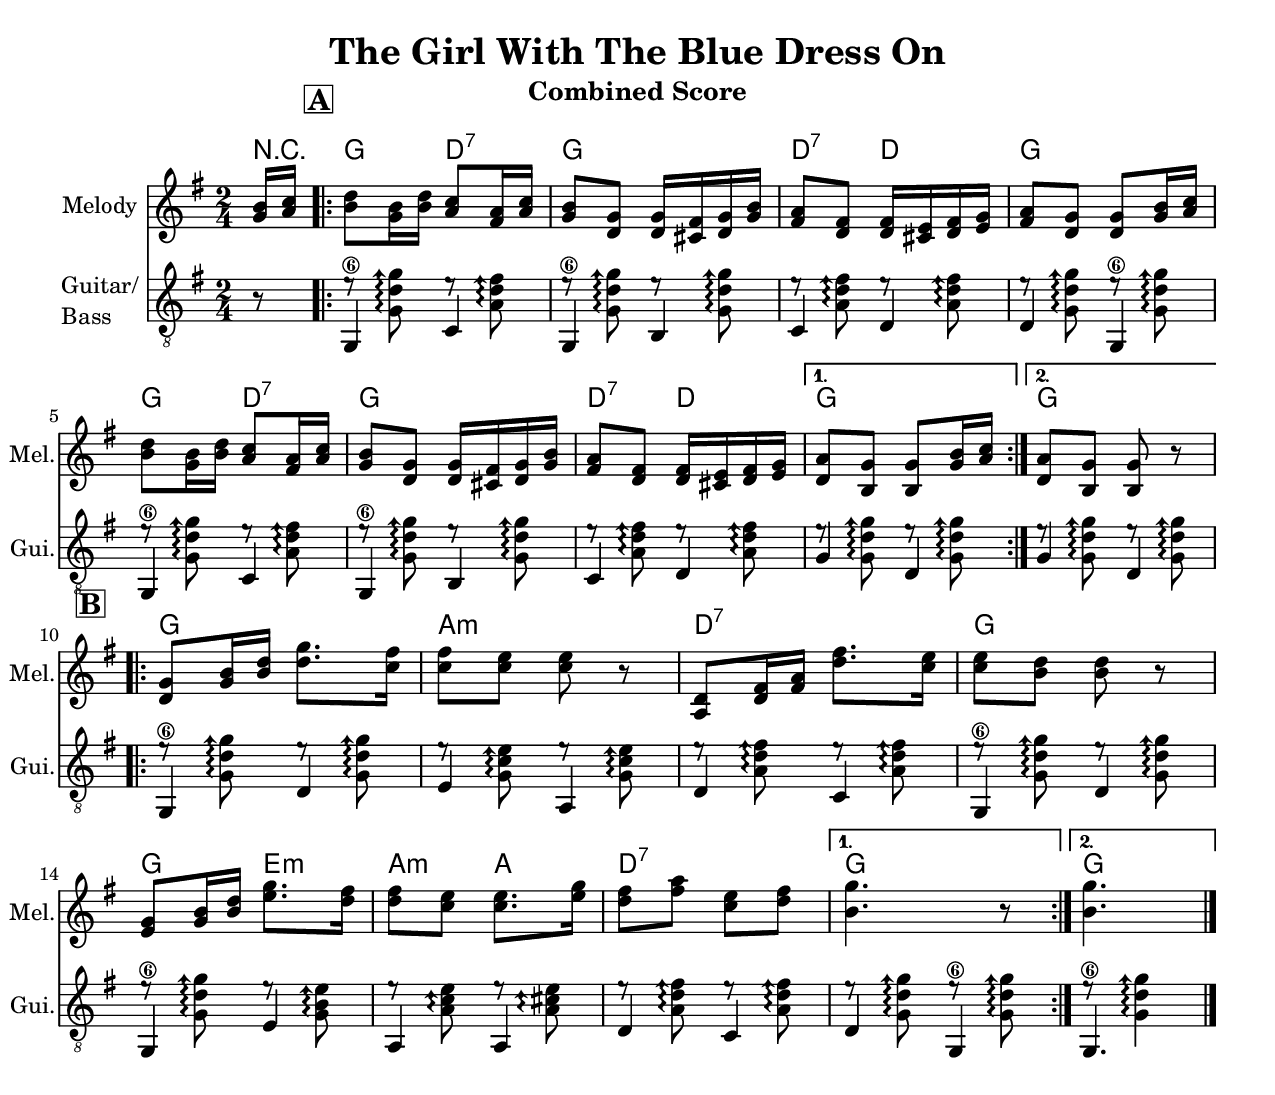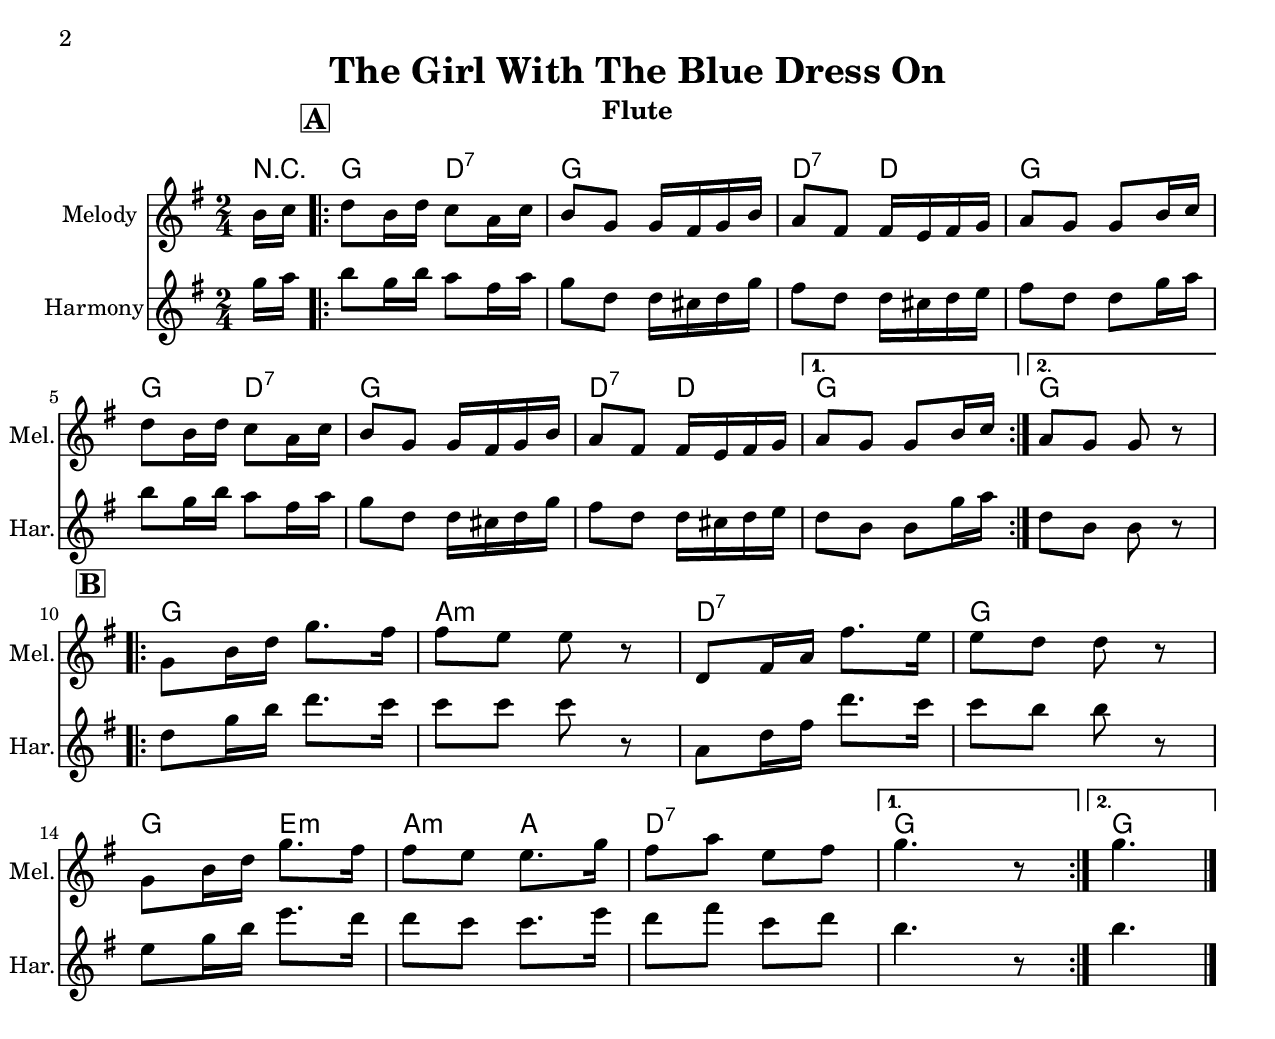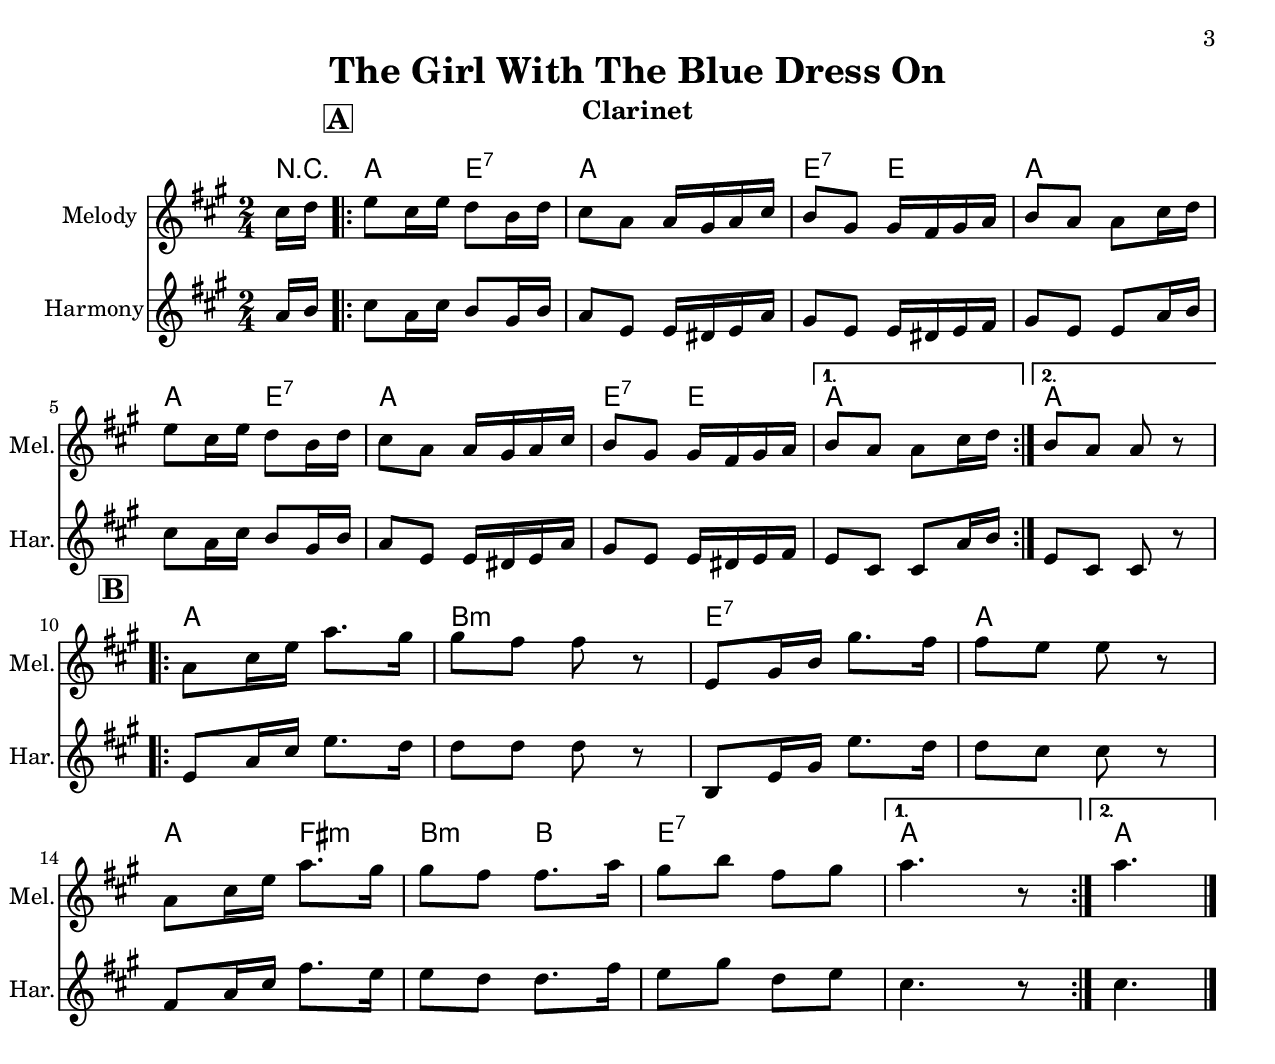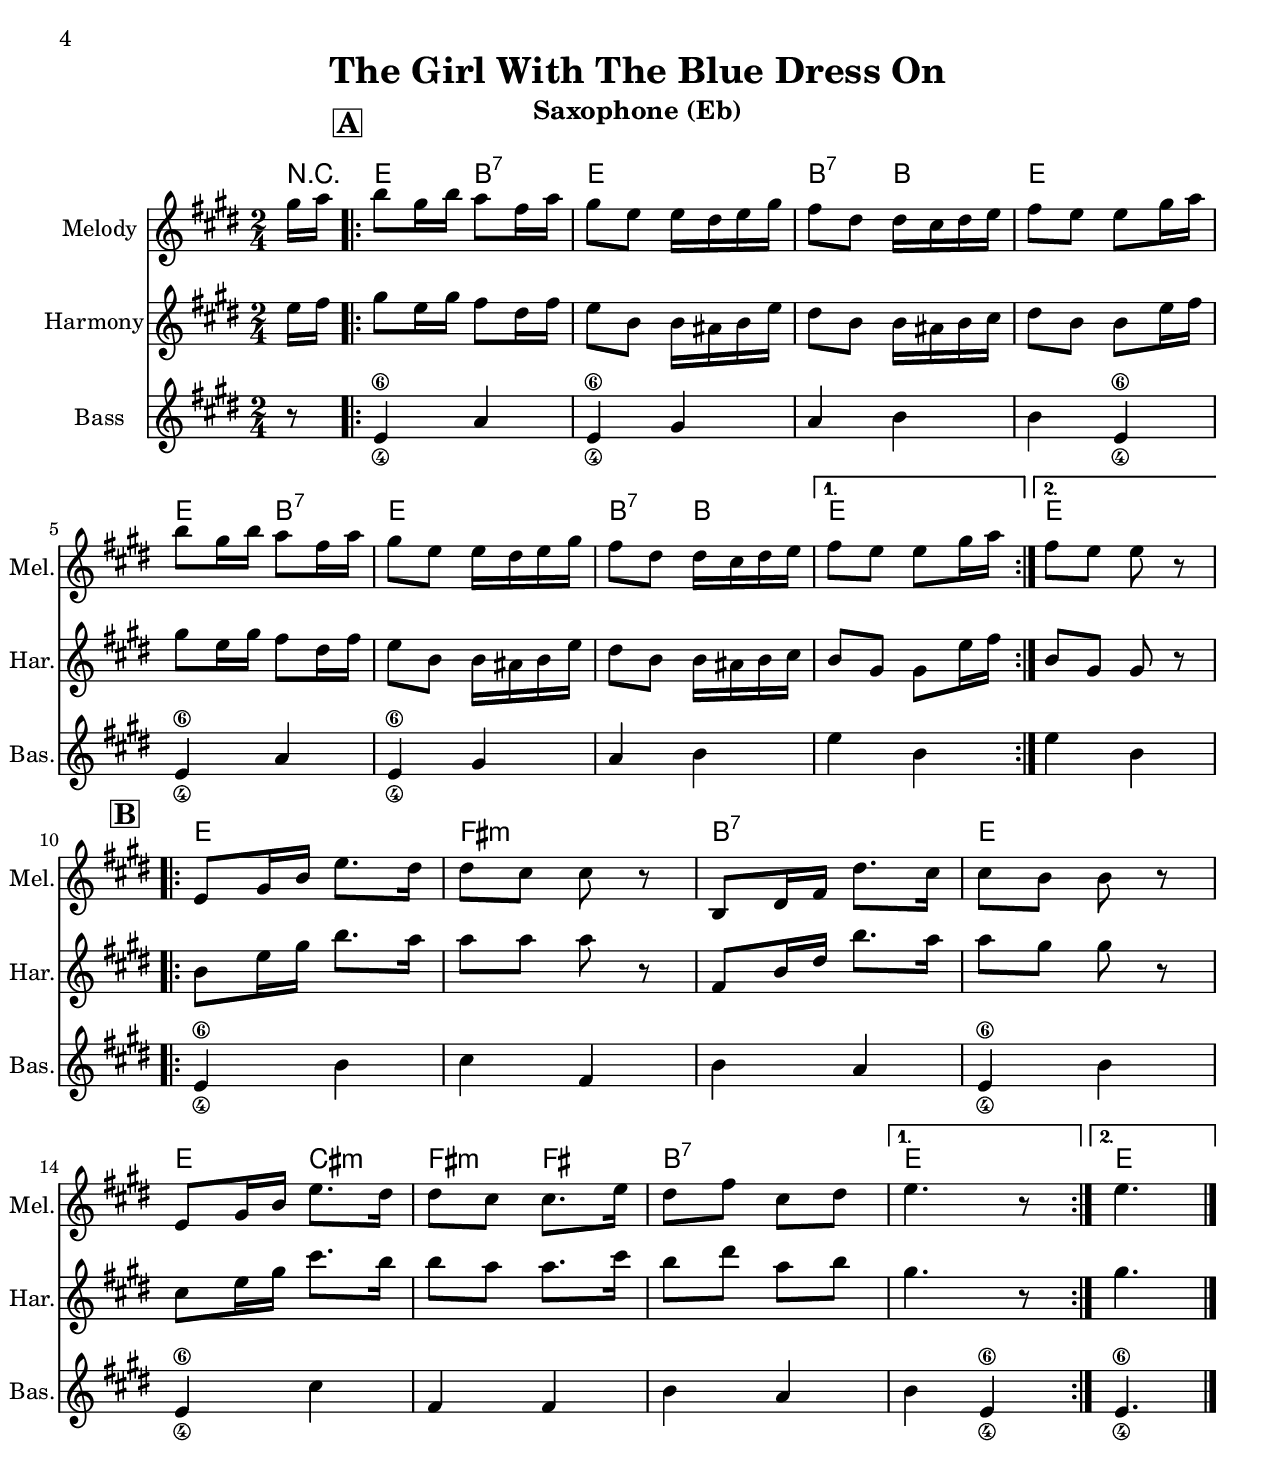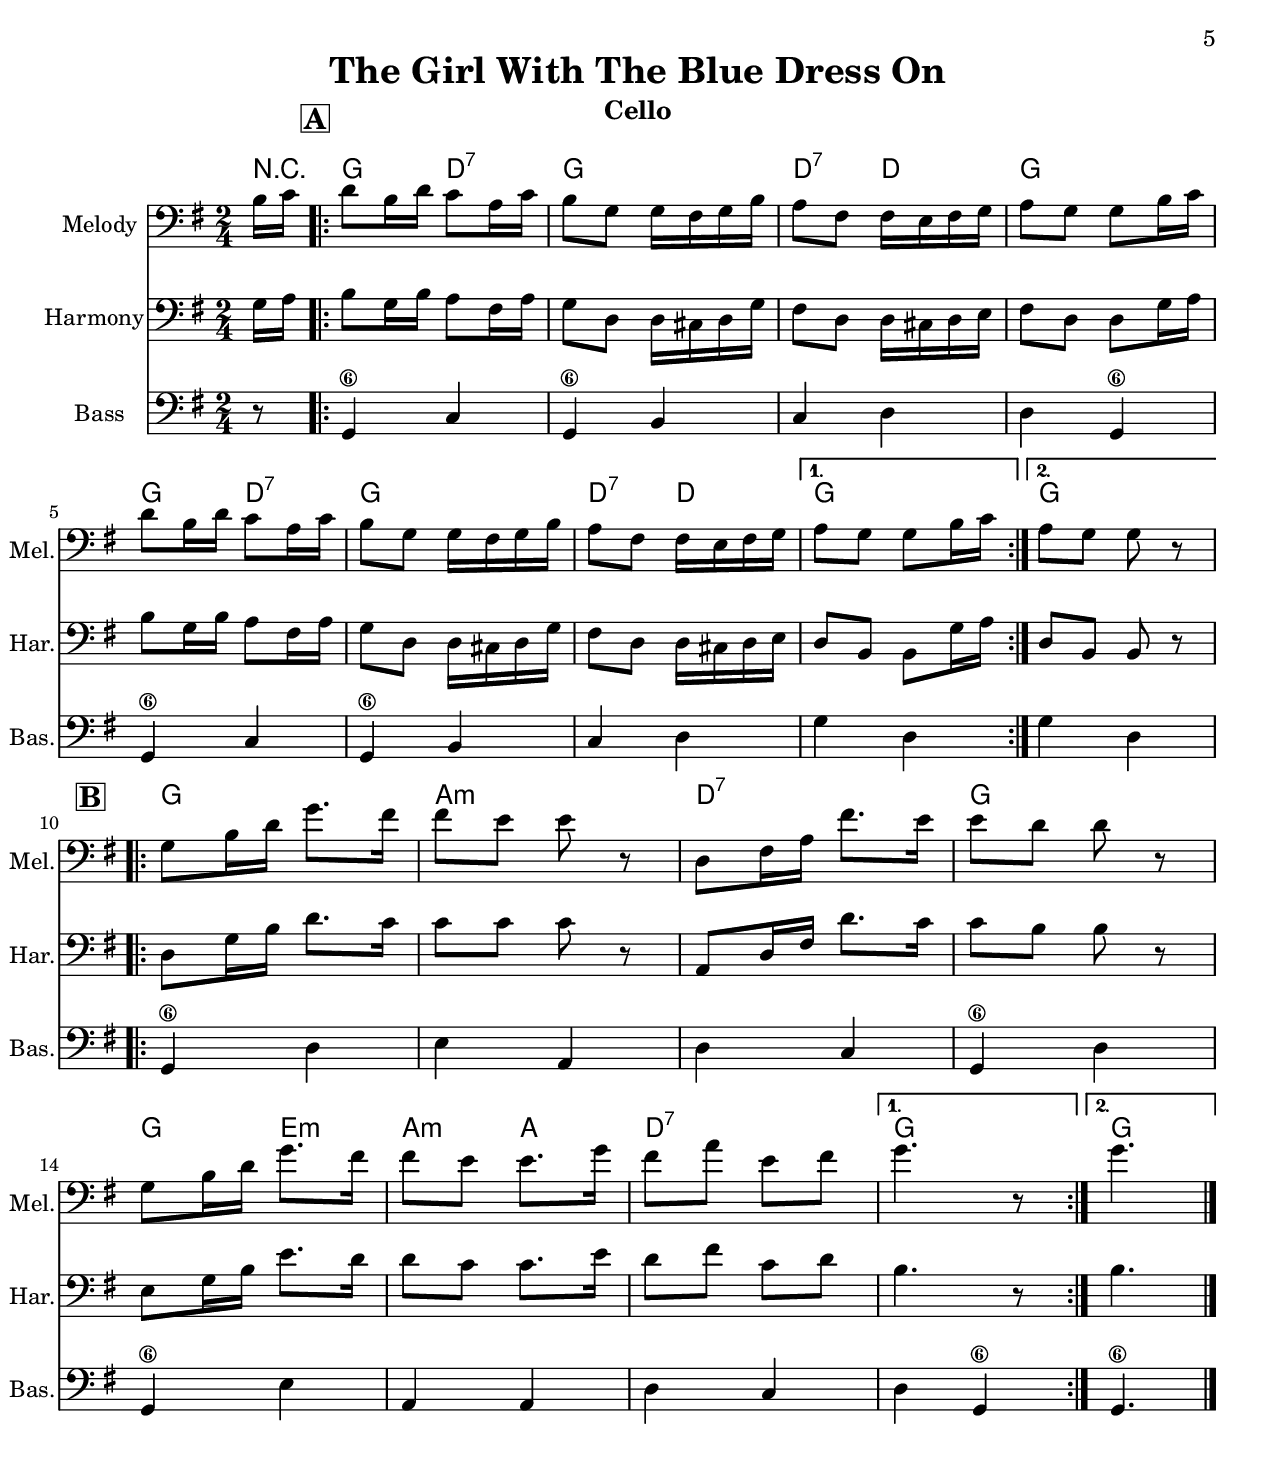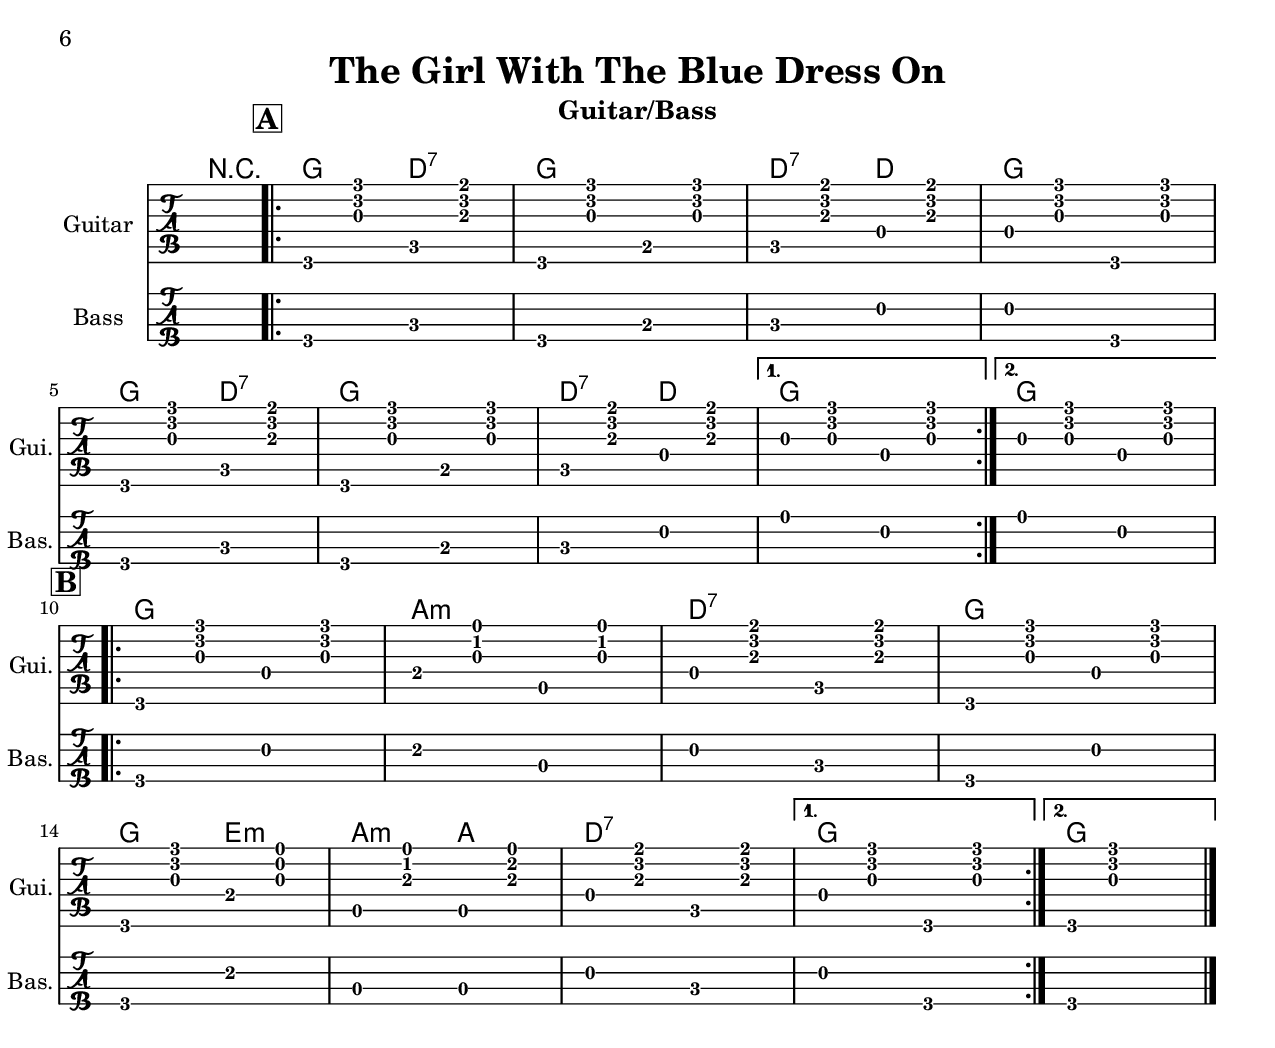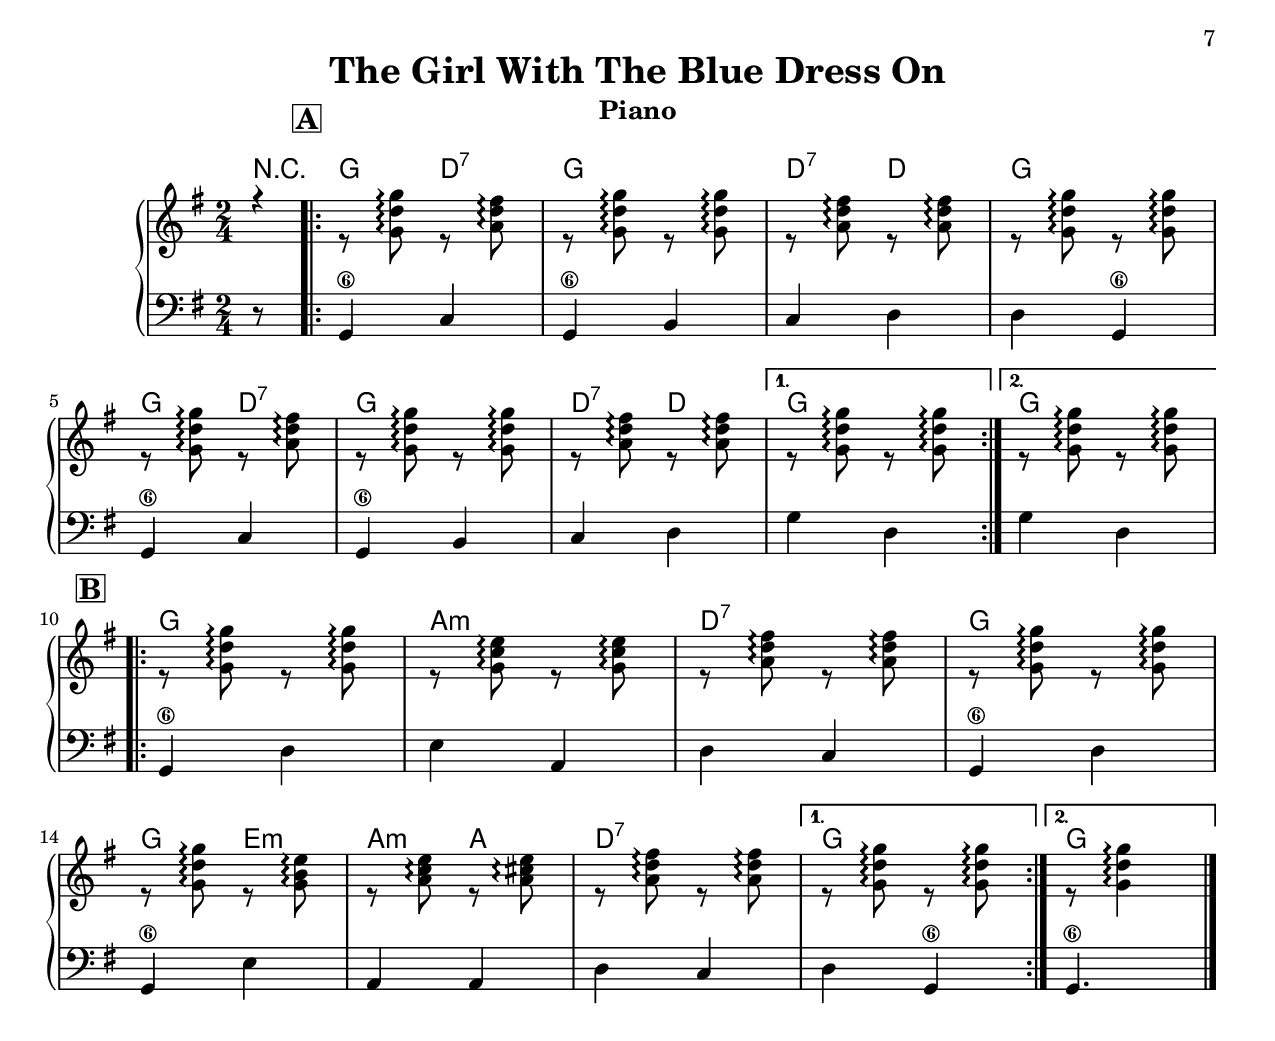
\version "2.12.0"
\header {
  title = "The Girl With The Blue Dress On"
  piece = "Traditional"
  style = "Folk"
%  copyright = "Public Domain"
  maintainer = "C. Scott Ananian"
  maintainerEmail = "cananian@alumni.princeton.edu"
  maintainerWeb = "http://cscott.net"
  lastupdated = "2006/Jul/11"
  meter = 129
}
#(set-default-paper-size "letter")

% melody in bill's sheet music.
melodya = \relative c'' {
  \tag #'key \key g \major
  \time 2/4
  \tag #'partial \partial 8
  b16 c |
  \repeat volta 2 {
    d8 b16 d c8 a16 c
    b8 g g16 fis g b |
    a8 fis fis16 e fis g |
    a8 g g b16 c |

    d8 b16 d c8 a16 c |
    b8 g g16 fis g b |
    a8 fis fis16 e fis g |
  }
  \alternative {
    { a8 g g b16 c }
    { a8 g g r8 }
  }
}
% part 2
melodyb = \relative c'' {
  \repeat volta 2 {
    g8 b16 d g8. fis16 |
    fis8 e e r8 |
    d,8 fis16 a fis'8. e16 |
    e8 d d r8 |

    g,8 b16 d g8. fis16 |
    fis8 e e8. g16 |
    fis8 a e fis |
  }
  \alternative {
    { g4. r8 }
    { g4. \bar "|." }
  }
}
melody = { \melodya \melodyb }

% harmony to this melody
alternate = \relative c'' {
  \tag #'key \key g \major
  \time 2/4
  \tag #'partial \partial 8
  g16 a |
  \repeat volta 2 {
    b8 g16 b a8 fis16 a
    g8 d d16 cis d g |
    fis8 d d16 cis d e |
    fis8 d d g16 a |

    b8 g16 b a8 fis16 a
    g8 d d16 cis d g |
    fis8 d d16 cis d e |
  }
  \alternative {
    { d8 b b g'16 a }
    { d,8 b b r8 }
  }
% part 2
  \repeat volta 2 {
    d8 g16 b d8. c16 |
    c8 c c r8 |
    a,8 d16 fis d'8. c16 |
    c8 b b r8 |

    e,8 g16 b e8. d16 |
    d8 c c8. e16 |
    d8 fis c d |
  }
  \alternative {
    { b4. r8 }
    { b4. \bar "|." }
  }
}

harmonies = \chordmode {
  \time 2/4
  \tag #'partial \partial 8 
  r8 |
  \once\override Score.RehearsalMark #'extra-offset = #'(0 . 2)
  \mark\default
  \repeat volta 2 {
    g4 d:7
    g4 g
    d:7 d
    g g
\break    
    g4 d:7
    g4 g
    d:7 d
  }
  \alternative {
    { g g }
    { g g }
  }

  \break
% Part 2
  \once\override Score.RehearsalMark #'extra-offset = #'(-4 . 2)
  \mark\default
  \repeat volta 2 {
    g4 g
    a4:m a:m
    d4:7 d:7
    g4 g
\break
    g4 e:m
    a4:m a
    d4:7 d:7
  }
  \alternative {
    { g4 g }
    { g4. }
  }
}

% guitar part (also bass and piano)
lowg = \relative c g4-\tag #'b \4-\tag #'g \6
guitarA = \relative c
{
  \tag #'key \key g \major
  \time 2/4
  \tag #'partial \partial 8
  r8
  \repeat volta 2 {
    \lowg c4 | \lowg b4 | c d | d \lowg |
    \lowg c4 | \lowg b | c d |
  } \alternative {
    {  g4 d | }
    {  g4 d | }
  }
  \repeat volta 2 {
    \lowg d4 | e a, | d c | \lowg d |
    \lowg e | a, a | d c |
  } \alternative {
    { d4 \lowg | }
    { g,4.-\tag #'b \4-\tag #'g \6 \bar "|." }
  }
}
guitarAA = \removeWithTag #'b \guitarA

guitarB = \relative c'
{
  \tag #'key \key g \major
  \time 2/4
  \tag #'partial \partial 8
  s8 \arpeggioArrowUp
  \repeat volta 2 {
    s8 <g d' g>\arpeggio s8 <a d fis>\arpeggio |
    s8 <g d' g>\arpeggio s8 <g d' g>\arpeggio |
    s8 <a d fis>\arpeggio s8 <a d fis>\arpeggio |
    s8 <g d' g>\arpeggio s8 <g d' g>\arpeggio |

    s8 <g d' g>\arpeggio s8 <a d fis>\arpeggio |
    s8 <g d' g>\arpeggio s8 <g d' g>\arpeggio |
    s8 <a d fis>\arpeggio s8 <a d fis>\arpeggio |
  } \alternative {
    { s8 <g d' g>\arpeggio s8 <g d' g>\arpeggio | }
    { s8 <g d' g>\arpeggio s8 <g d' g>\arpeggio | }
  }
  \repeat volta 2 {
    s8 <g d' g>\arpeggio s8 <g d' g>\arpeggio |
    s8 <g c e>\arpeggio s8 <g c e>\arpeggio | % am7
    s8 <a d fis>\arpeggio s8 <a d fis>\arpeggio |
    s8 <g d' g>\arpeggio s8 <g d' g>\arpeggio |

    s8 <g d' g>\arpeggio s8 <g b e>\arpeggio |
    s8 <a c e>\arpeggio s8 <a cis e>\arpeggio |
    s8 <a d fis>\arpeggio s8 <a d fis>\arpeggio |
  } \alternative {
    { s8 <g d' g>\arpeggio s8 <g d' g>\arpeggio | }
    { s8 <g d' g>4\arpeggio }
  }
}
guitarC = \relative c'
{
  \tag #'key \key g \major
  \time 2/4
  \tag #'partial \partial 8
  s8 \arpeggioArrowUp
  \repeat volta 2 {
    \repeat unfold 7 { e8\rest s8 e8\rest s8 | }
  } \alternative {
    { e8\rest s8 e8\rest s8 }
    { e8\rest s8 e8\rest s8 }
  }
  \repeat volta 2 {
    \repeat unfold 7 { e8\rest s8 e8\rest s8 | }
  } \alternative {
    { e8\rest s8 e8\rest s8 }
    { e8\rest s8 s8 }
  }
}

bass = \transpose c c, \removeWithTag #'g \guitarA

\paper {
  scoreTitleMarkup = \bookTitleMarkup
  bookTitleMarkup = \markup {}
  ragged-bottom = ##t
}

% combined score
\score {
  <<
    \set Score.markFormatter = #format-mark-box-letters
    \context ChordNames {
      \set chordChanges = ##t
      \harmonies
    }
    \new Staff <<
      \set Staff.instrumentName = "Melody"
      \set Staff.shortInstrumentName = "Mel."
      \set Staff.printPartCombineTexts = ##f
      \partcombine { \melody \bar "|." } \alternate
    >>
    \new Staff <<
      \set Staff.instrumentName = \markup{ \column{ "Guitar/" "Bass" } }
      \set Staff.shortInstrumentName = "Gui."
      \clef "treble_8"
      \new Voice { \guitarAA }
      \new Voice { \removeWithTag #'key \guitarB }
      \new Voice { \removeWithTag #'key \guitarC }
    >>
  >>
  \header {
    instrument = "Combined Score"
  }
}

% melody parts, for flutes (non-transposing)
\score {
  <<
    \set Score.markFormatter = #format-mark-box-letters
    \context ChordNames {
      \set chordChanges = ##t
      \harmonies
    }
    \new Staff <<
      \set Staff.instrumentName = "Melody"
      \set Staff.shortInstrumentName = "Mel."
      \melody
    >>
    \new Staff <<
      \set Staff.instrumentName = "Harmony"
      \set Staff.shortInstrumentName = "Har."
      \transpose c c' \alternate
    >>
  >>
  \header {
    instrument = "Flute"
    breakbefore=##t
  }
}

% melody parts, for clarinet (transposing)
\score {
  <<
    \set Score.markFormatter = #format-mark-box-letters
    \context ChordNames {
      \set chordChanges = ##t
      \transpose bes c' \harmonies
    }
    \new Staff <<
      \set Staff.instrumentName = "Melody"
      \set Staff.shortInstrumentName = "Mel."
      \transpose bes c' \melody
    >>
    \new Staff <<
      \set Staff.instrumentName = "Harmony"
      \set Staff.shortInstrumentName = "Har."
      \transpose bes c' \alternate
    >>
  >>
  \header {
    instrument = "Clarinet"
    breakbefore=##t
  }
}

% melody parts, for saxophone (transposing)
\score {
  <<
    \set Score.markFormatter = #format-mark-box-letters
    \context ChordNames {
      \set chordChanges = ##t
      \transpose ees c' \harmonies
    }
    \new Staff <<
      \set Staff.instrumentName = "Melody"
      \set Staff.shortInstrumentName = "Mel."
      { \transpose ees c' \melodya
      \transpose ees c \melodyb }
    >>
    \new Staff <<
      \set Staff.instrumentName = "Harmony"
      \set Staff.shortInstrumentName = "Har."
      \transpose ees c' \alternate
    >>
    \new Staff <<
      \set Staff.instrumentName = "Bass"
      \set Staff.shortInstrumentName = "Bas."
      \transpose ees c'' \guitarA
    >>
  >>
  \header {
    instrument = "Saxophone (Eb)"
    breakbefore=##t
  }
}

% melody parts, for cellos (octave-shifted)
\score {
  <<
    \set Score.markFormatter = #format-mark-box-letters
    \context ChordNames {
      \set chordChanges = ##t
      \harmonies
    }
    \new Staff <<
      \set Staff.instrumentName = "Melody"
      \set Staff.shortInstrumentName = "Mel."
      \transpose c c, { \clef bass \melody } % 1 octave down
    >>
    \new Staff <<
      \set Staff.instrumentName = "Harmony"
      \set Staff.shortInstrumentName = "Har."
      \transpose c c, { \clef bass \alternate } % 1 octave down
    >>
    \new Staff <<
      \set Staff.instrumentName = "Bass"
      \set Staff.shortInstrumentName = "Bas."
      \transpose c c { \clef bass \guitarAA } % no trans
    >>
  >>
  \header {
    instrument = "Cello"
    breakbefore=##t
  }
}

% tablature parts
\score {
  <<
    \set Score.markFormatter = #format-mark-box-letters
    \context ChordNames {
      \set chordChanges = ##t
      \harmonies
    }
    \new TabStaff << 
      \set TabStaff.instrumentName = "Guitar"
      \set TabStaff.shortInstrumentName = "Gui."
      \time 4/4
      \new TabVoice \removeWithTag #'key \guitarAA
      \new TabVoice \removeWithTag #'key \guitarB
    >>
    \new TabStaff <<
      \set TabStaff.instrumentName = "Bass"
      \set TabStaff.shortInstrumentName = "Bas."
      \set TabStaff.stringTunings = #bass-tuning
      \removeWithTag #'key \bass
    >>
  >>
  \header {
    instrument = "Guitar/Bass"
    breakbefore=##t
  }
}

% piano part (same as guitar part)
\score {
  <<
    \set Score.markFormatter = #format-mark-box-letters
    \context ChordNames {
      \set chordChanges = ##t
      \harmonies
    }
    \new PianoStaff <<
      \new Staff {
	\set Staff.printPartCombineTexts = ##f
	\partcombine
	{ \transpose c c' \guitarB }
	{ \partcombine { \partial 8*2 r4 } \guitarC }
      }
      \new Staff { \clef bass \guitarAA }
    >>
  >>
  \header {
    instrument = "Piano"
    breakbefore=##t
  }
}

% midi score
\score {
  \unfoldRepeats
  \context PianoStaff <<
    \context Staff=melody <<
      \set Staff.midiInstrument = "flute"
      {
	\melody
      }
    >>
    \context Staff = celloA <<
      \set Staff.midiInstrument = "fiddle"
      {
	\partial 8
	r8 | r2*31 | r4 r8
	\removeWithTag #'partial \melody
      }
    >>
    \context Staff = celloB <<
      \set Staff.midiInstrument = "fiddle"
      {
	\partial 8
	r8 | r2*31 | r4 r8
	\removeWithTag #'partial \alternate
      }
    >>
    \context Staff=guitar <<
      \set Staff.midiInstrument = "acoustic guitar (steel)"
      \time 2/4
      \new Voice \repeat unfold 2 { \guitarAA }
      \new Voice \repeat unfold 2 { \guitarB }
    >>
    \context Staff=bass <<
      \set Staff.midiInstrument = "acoustic bass"
      \repeat unfold 2 { \bass }
    >>
%{
    \context Staff=chords <<
      \set Staff.midiInstrument = "pizzicato strings"
      \repeat unfold 2 { \harmonies }
    >>
%}
  >>
  
  \midi {
    \context {
      \Score
      tempoWholesPerMinute = #(ly:make-moment 120 4)
      }
    }


}
